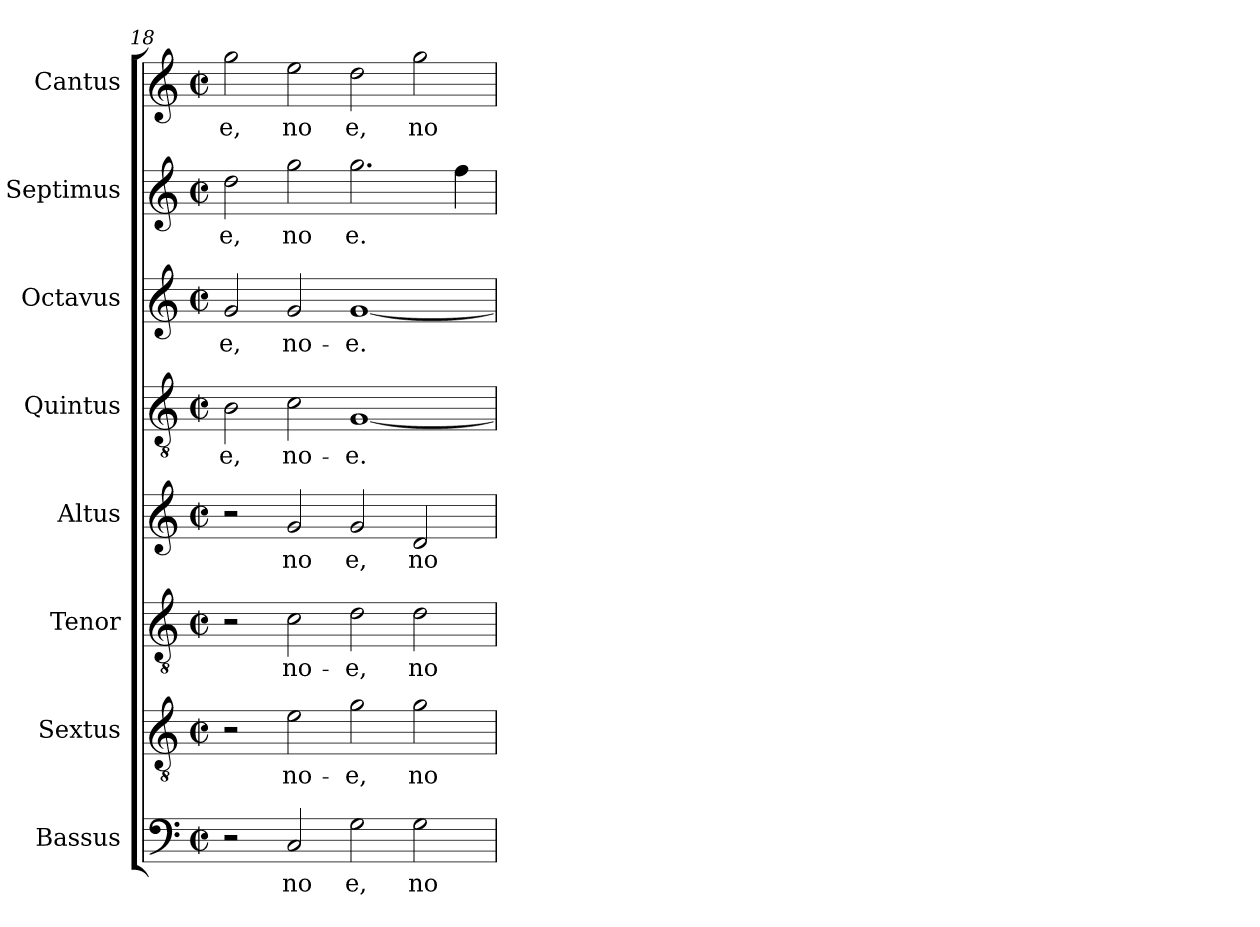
**kern	**text	**kern	**text	**kern	**text	**kern	**text	**kern	**text	**kern	**text	**kern	**text	**kern	**text
*part8	*part8	*part7	*part7	*part6	*part6	*part5	*part5	*part4	*part4	*part3	*part3	*part2	*part2	*part1	*part1
*staff8	*staff8	*staff7	*staff7	*staff6	*staff6	*staff5	*staff5	*staff4	*staff4	*staff3	*staff3	*staff2	*staff2	*staff1	*staff1
*I"Bassus	*	*I"Sextus	*	*I"Tenor	*	*I"Altus	*	*I"Quintus	*	*I"Octavus	*	*I"Septimus	*	*I"Cantus	*
*clefF4	*	*clefGv2	*	*clefGv2	*	*clefG2	*	*clefGv2	*	*clefG2	*	*clefG2	*	*clefG2	*
*M2/2	*	*M2/2	*	*M2/2	*	*M2/2	*	*M2/2	*	*M2/2	*	*M2/2	*	*M2/2	*
*met(c|)	*	*met(c|)	*	*met(c|)	*	*met(c|)	*	*met(c|)	*	*met(c|)	*	*met(c|)	*	*met(c|)	*
=18	=18	=18	=18	=18	=18	=18	=18	=18	=18	=18	=18	=18	=18	=18	=18
!	!	!	!	!	!	!	!	!	!LO:LY:b:cj	!	!LO:LY:b:cj	!	!LO:LY:b:cj	!	!LO:LY:b:cj
2r	.	2r	.	2r	.	2r	.	2B\	-e,	2g/	-e,	2dd\	e,	2gg\	e,
!	!LO:LY:b:cj	!	!LO:LY:b:cj	!	!LO:LY:b:cj	!	!LO:LY:b:cj	!	!LO:LY:b:cj	!	!LO:LY:b:cj	!	!LO:LY:b:cj	!	!LO:LY:b:cj
2C/	no	2e\	no-	2c\	no-	2g/	no	2c\	no-	2g/	no-	2gg\	no	2ee\	no
!	!LO:LY:b:cj	!	!LO:LY:b:cj	!	!LO:LY:b:cj	!	!LO:LY:b:cj	!	!LO:LY:b:cj	!	!LO:LY:b:cj	!	!LO:LY:b:cj	!	!LO:LY:b:cj
2G\	e,	2g\	-e,	2d\	-e,	2g/	e,	[<1G	-e.	[<1g	-e.	2.gg\	e.	2dd\	e,
!	!LO:LY:b:cj	!	!LO:LY:b:cj	!	!LO:LY:b:cj	!	!LO:LY:b:cj	!	!	!	!	!	!	!	!LO:LY:b:cj
2G\	no	2g\	no-	2d\	no-	2d/	no	.	.	.	.	.	.	2gg\	no
.	.	.	.	.	.	.	.	.	.	.	.	4ff\	.	.	.
=	=	=	=	=	=	=	=	=	=	=	=	=	=	=	=
*-	*-	*-	*-	*-	*-	*-	*-	*-	*-	*-	*-	*-	*-	*-	*-
